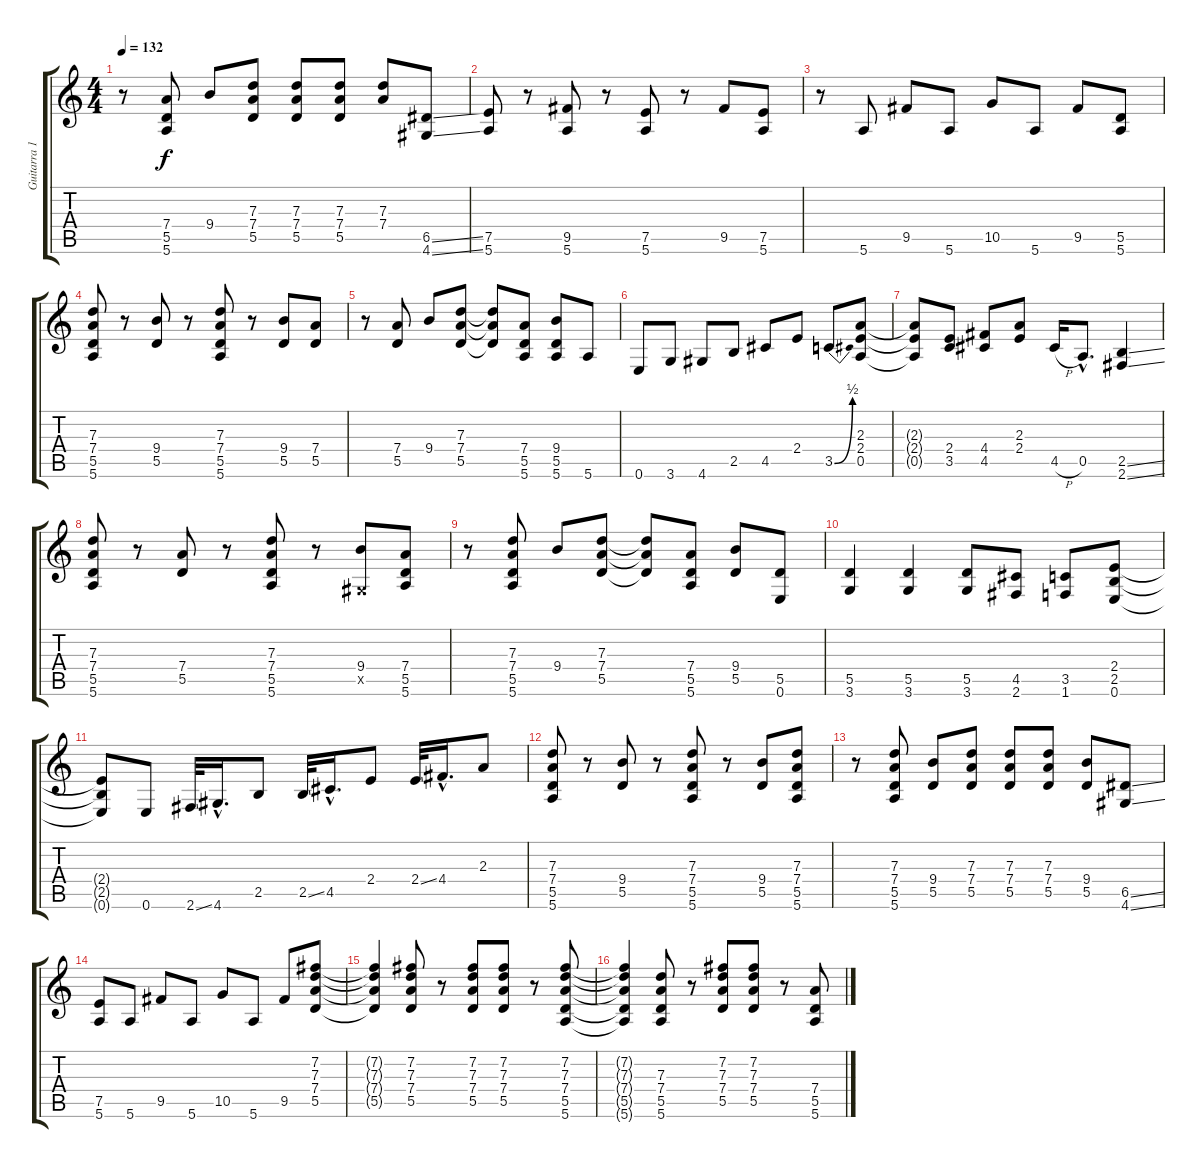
\track ("Guitarra 1" "Guitarra 1") {instrument overdrivenguitar}
\staff {score tabs}
\tuning (E4 B3 G3 D3 A2 E2) {hide}
\ts (4 4)
\tempo 132
\clef g2
\ks c
r.8{dy f} (7.4 5.5 5.6).8 9.4.8 (7.3 7.4 5.5).8 (7.3 7.4 5.5).8 (7.3 7.4 5.5).8 (7.3 7.4).8 (6.5{ss} 4.6{ss}).8 |
(7.5 5.6).8 r.8 (9.5 5.6).8 r.8 (7.5 5.6).8 r.8 9.5.8 (7.5 5.6).8 |
r.8 5.6.8 9.5.8 5.6.8 10.5.8 5.6.8 9.5.8 (5.5 5.6).8 |
(7.3 7.4 5.5 5.6).8 r.8 (9.4 5.5).8 r.8 (7.3 7.4 5.5 5.6).8 r.8 (9.4 5.5).8 (7.4 5.5).8 |
r.8 (7.4 5.5).8 9.4.8 (7.3 7.4 5.5).8 (7.3{t} 7.4{t} 5.5{t}).8 (7.4 5.5 5.6).8 (9.4 5.5 5.6).8 5.6.8 |
0.6.8 3.6.8 4.6.8 2.5.8 4.5.8 2.4.8 3.5{be (bend 0 0 60 2)}.8 (2.3 2.4 0.5).8 |
(2.3{t} 2.4{t} 0.5{t}).8 (2.4 3.5).8 (4.4 4.5).8 (2.3 2.4).8 4.5{h}.16 0.5{hac}.8{d} (2.5{ss} 2.6{ss}).4 |
(7.3 7.4 5.5 5.6).8 r.8 (7.4 5.5).8 r.8 (7.3 7.4 5.5 5.6).8 r.8 (9.4 -1.5{x}).8 (7.4 5.5 5.6).8 |
r.8 (7.3 7.4 5.5 5.6).8 9.4.8 (7.3 7.4 5.5).8 (7.3{t} 7.4{t} 5.5{t}).8 (7.4 5.5 5.6).8 (9.4 5.5).8 (5.5 0.6).8 |
(5.5 3.6).4 (5.5 3.6).4 (5.5 3.6).8 (4.5 2.6).8 (3.5 1.6).8 (2.4 2.5 0.6).8 |
(2.4{t} 2.5{t} 0.6{t}).8 0.6.8 2.6{ss}.32 4.6{hac}.16{d} 2.5.8 2.5{ss}.32 4.5{hac}.16{d} 2.4.8 2.4{ss}.32 4.4{hac}.16{d} 2.3.8 |
(7.3 7.4 5.5 5.6).8 r.8 (9.4 5.5).8 r.8 (7.3 7.4 5.5 5.6).8 r.8 (9.4 5.5).8 (7.3 7.4 5.5 5.6).8 |
r.8 (7.3 7.4 5.5 5.6).8 (9.4 5.5).8 (7.3 7.4 5.5).8 (7.3 7.4 5.5).8 (7.3 7.4 5.5).8 (9.4 5.5).8 (6.5{ss} 4.6{ss}).8 |
(7.5 5.6).8 5.6.8 9.5.8 5.6.8 10.5.8 5.6.8 9.5.8 (7.2 7.3 7.4 5.5).8 |
(7.2{t} 7.3{t} 7.4{t} 5.5{t}).4 (7.2 7.3 7.4 5.5).8 r.8 (7.2 7.3 7.4 5.5).8 (7.2 7.3 7.4 5.5).8 r.8 (7.2 7.3 7.4 5.5 5.6).8 |
(7.2{t} 7.3{t} 7.4{t} 5.5{t} 5.6{t}).4 (7.3 7.4 5.5 5.6).8 r.8 (7.2 7.3 7.4 5.5).8 (7.2 7.3 7.4 5.5).8 r.8 (7.4 5.5 5.6).8
